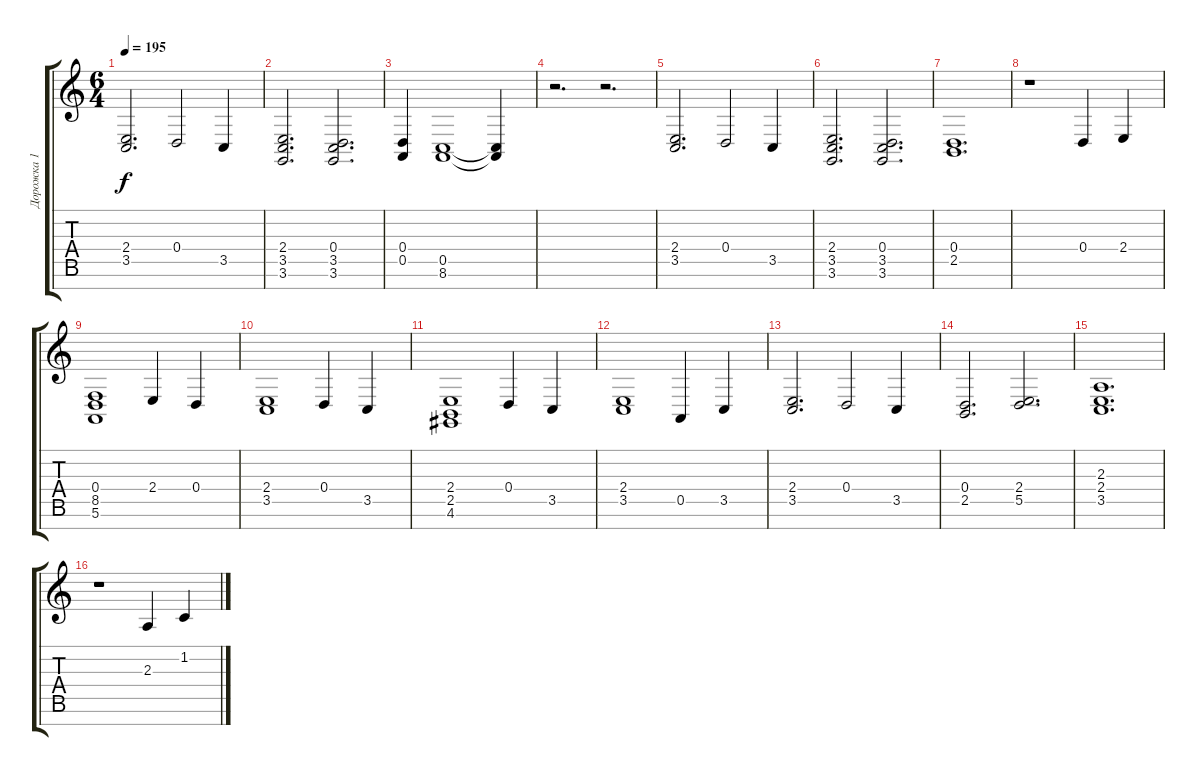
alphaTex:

\track ("Дорожка 1" "Дорожка 1") {instrument acousticgrandpiano}
\staff {score tabs}
\tuning (E4 B3 G3 D3 A2 E2 B1) {hide}
\ts (6 4)
\tempo 195
\clef g2
\ks c
(2.4 3.5).2{d dy f} 0.4.2 3.5.4 |
(2.4 3.5 3.6).2{d} (0.4 3.5 3.6).2{d} |
(0.4 0.5).4 (0.5 8.6).1 (0.5{t} 8.6{t}).4 |
r.2{d} r.2{d} |
(2.4 3.5).2{d} 0.4.2 3.5.4 |
(2.4 3.5 3.6).2{d} (0.4 3.5 3.6).2{d} |
(0.4 2.5).1{d} |
r.1 0.4.4 2.4.4 |
(0.4 8.5 5.6).1 2.4.4 0.4.4 |
(2.4 3.5).1 0.4.4 3.5.4 |
(2.4 2.5 4.6).1 0.4.4 3.5.4 |
(2.4 3.5).1 0.5.4 3.5.4 |
(2.4 3.5).2{d} 0.4.2 3.5.4 |
(0.4 2.5).2{d} (2.4 5.5).2{d} |
(2.3 2.4 3.5).1{d} |
r.1 2.3.4 1.2.4
